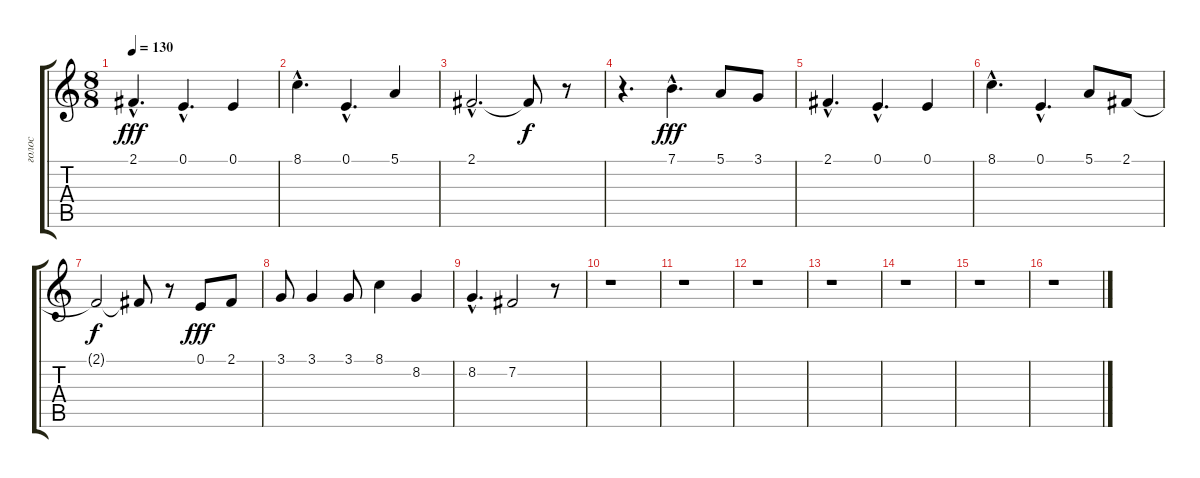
\track ("голос" "голос") {instrument flute}
\staff {score tabs}
\tuning (E4 B3 G3 D3 A2 E2) {hide}
\ts (8 8)
\tempo 130
\clef g2
\ks c
2.1{hac}.4{d dy fff} 0.1{hac}.4{d} 0.1.4 |
8.1{hac}.4{d} 0.1{hac}.4{d} 5.1.4 |
2.1{hac}.2{d} 2.1{t}.8{dy f} r.8 |
r.4{d} 7.1{hac}.4{d dy fff} 5.1.8 3.1.8 |
2.1{hac}.4{d} 0.1{hac}.4{d} 0.1.4 |
8.1{hac}.4{d} 0.1{hac}.4{d} 5.1.8 2.1.8 |
2.1{t}.2{dy f} 2.1{t}.8 r.8 0.1.8{dy fff} 2.1.8 |
3.1.8 3.1.4 3.1.8 8.1.4 8.2.4 |
8.2{hac}.4{d} 7.2.2 r.8 |
r.1 |
r.1 |
r.1 |
r.1 |
r.1 |
r.1 |
r.1
